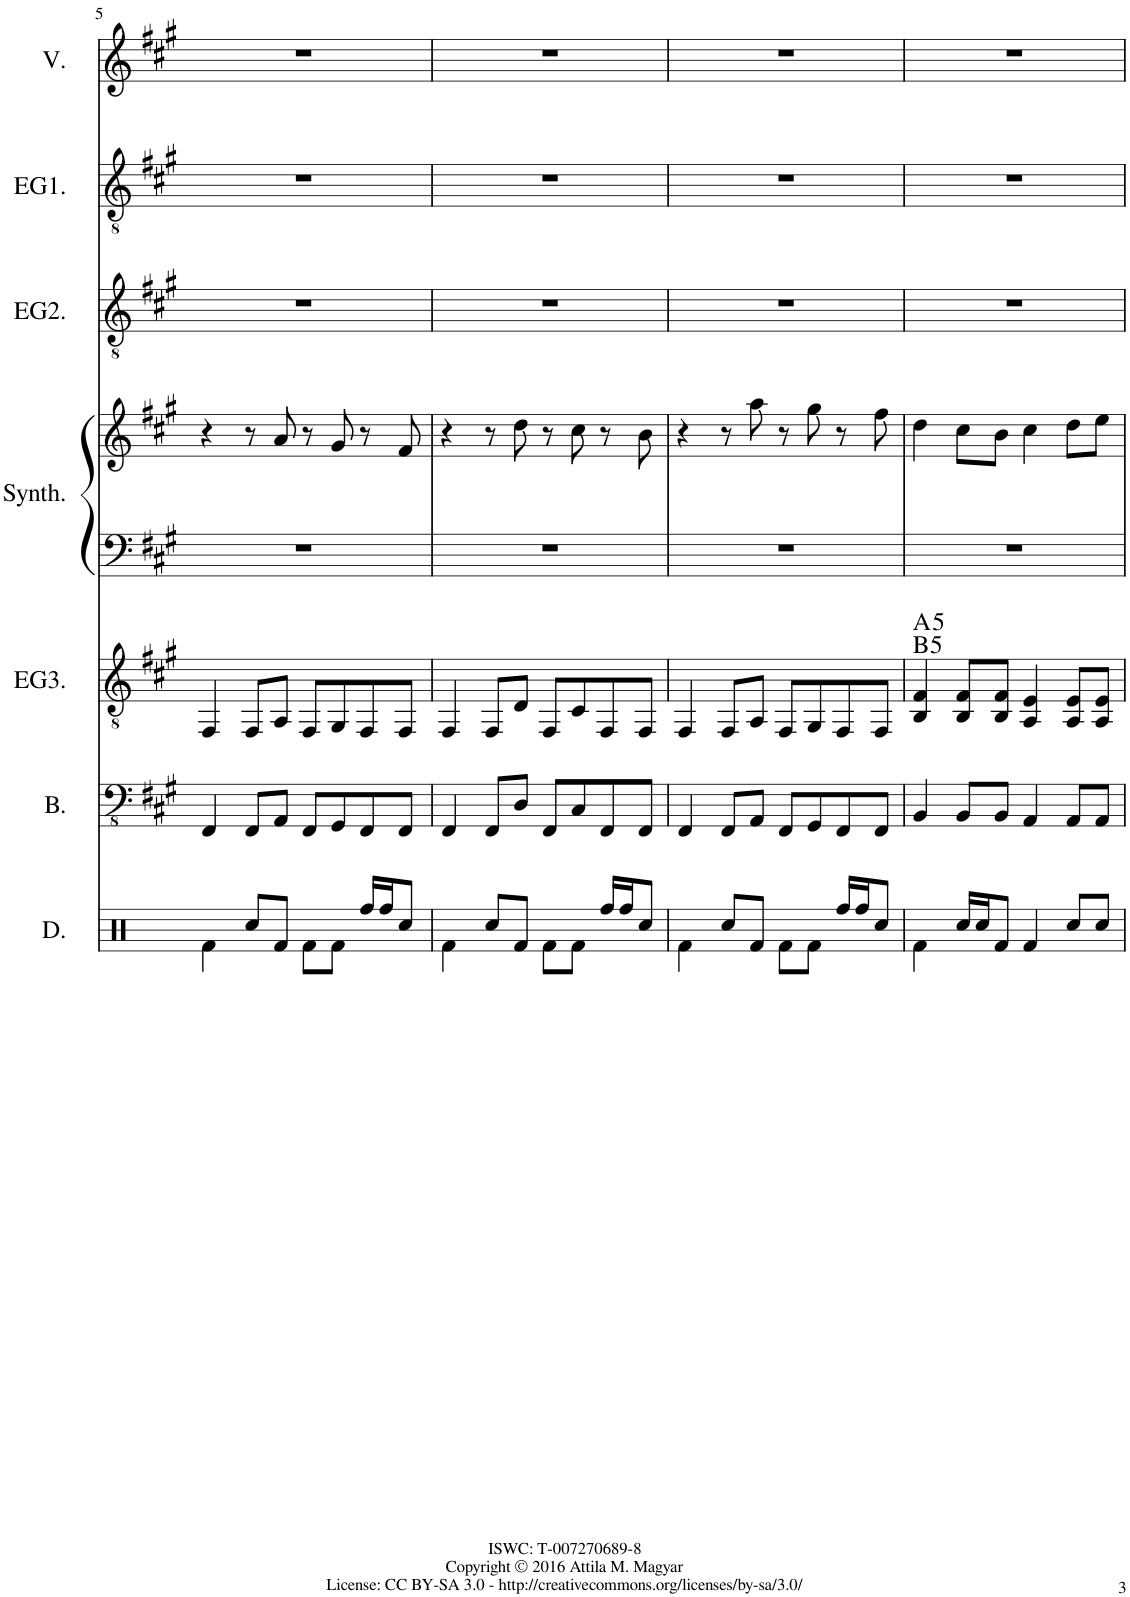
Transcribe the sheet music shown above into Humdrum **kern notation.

**kern	**kern	**kern	**harte	**kern	**kern	**kern	**kern	**kern
*part7	*part6	*part5	*part5	*part4	*part4	*part3	*part2	*part1
*staff8	*staff7	*staff6	*	*staff5	*staff4	*staff3	*staff2	*staff1
*I"Drumset (draft)	*I"Electric Bass	*I"Electric Guitar 3	*	*I"Synthesizer	*	*I"Electric Guitar 2	*I"Electric Guitar 1	*I"Voice
*I'D.	*I'B.	*I'EG3.	*	*I'Synth.	*	*I'EG2.	*I'EG1.	*I'V.
!!LO:PB:g=z
*clefX	*clefFv4	*clefGv2	*	*clefF4	*clefG2	*clefGv2	*clefGv2	*clefG2
*k[]	*k[f#c#g#]	*k[f#c#g#]	*	*k[f#c#g#]	*k[f#c#g#]	*k[f#c#g#]	*k[f#c#g#]	*k[f#c#g#]
=5	=5	=5	=5	=5	=5	=5	=5	=5
4Rf\	4FFF#/	4FF#/	.	1r	4r	1r	1r	1r
8Rcc/L	8FFF#/L	8FF#/L	.	.	8r	.	.	.
8Rf/J	8AAA/J	8AA/J	.	.	8a/	.	.	.
8Rf\L	8FFF#/L	8FF#/L	.	.	8r	.	.	.
8Rf\J	8GGG#/	8GG#/	.	.	8g#/	.	.	.
16Rff/LL	8FFF#/	8FF#/	.	.	8r	.	.	.
16Rff/J	.	.	.	.	.	.	.	.
8Rcc/J	8FFF#/J	8FF#/J	.	.	8f#/	.	.	.
=6	=6	=6	=6	=6	=6	=6	=6	=6
4Rf\	4FFF#/	4FF#/	.	1r	4r	1r	1r	1r
8Rcc/L	8FFF#/L	8FF#/L	.	.	8r	.	.	.
8Rf/J	8DD/J	8D/J	.	.	8dd\	.	.	.
8Rf\L	8FFF#/L	8FF#/L	.	.	8r	.	.	.
8Rf\J	8CC#/	8C#/	.	.	8cc#\	.	.	.
16Rff/LL	8FFF#/	8FF#/	.	.	8r	.	.	.
16Rff/J	.	.	.	.	.	.	.	.
8Rcc/J	8FFF#/J	8FF#/J	.	.	8b\	.	.	.
=7	=7	=7	=7	=7	=7	=7	=7	=7
4Rf\	4FFF#/	4FF#/	.	1r	4r	1r	1r	1r
8Rcc/L	8FFF#/L	8FF#/L	.	.	8r	.	.	.
8Rf/J	8AAA/J	8AA/J	.	.	8aa\	.	.	.
8Rf\L	8FFF#/L	8FF#/L	.	.	8r	.	.	.
8Rf\J	8GGG#/	8GG#/	.	.	8gg#\	.	.	.
16Rff/LL	8FFF#/	8FF#/	.	.	8r	.	.	.
16Rff/J	.	.	.	.	.	.	.	.
8Rcc/J	8FFF#/J	8FF#/J	.	.	8ff#\	.	.	.
=8	=8	=8	=8	=8	=8	=8	=8	=8
!	!	!	!LO:H:n=1:kt=5	!	!	!	!	!
!	!	!	!LO:H:n=2:kt=5	!	!	!	!	!
4Rf\	4BBB/	4BB/ 4F#/	B:(1,5) A:(1,5)	1r	4dd\	1r	1r	1r
16Rcc/LL	8BBB/L	8BB/ 8F#/L	.	.	8cc#\L	.	.	.
16Rcc/J	.	.	.	.	.	.	.	.
8Rf/J	8BBB/J	8BB/ 8F#/J	.	.	8b\J	.	.	.
4Rf/	4AAA/	4AA/ 4E/	.	.	4cc#\	.	.	.
8Rcc/L	8AAA/L	8AA/ 8E/L	.	.	8dd\L	.	.	.
8Rcc/J	8AAA/J	8AA/ 8E/J	.	.	8ee\J	.	.	.
=	=	=	=	=	=	=	=	=
*-	*-	*-	*-	*-	*-	*-	*-	*-
